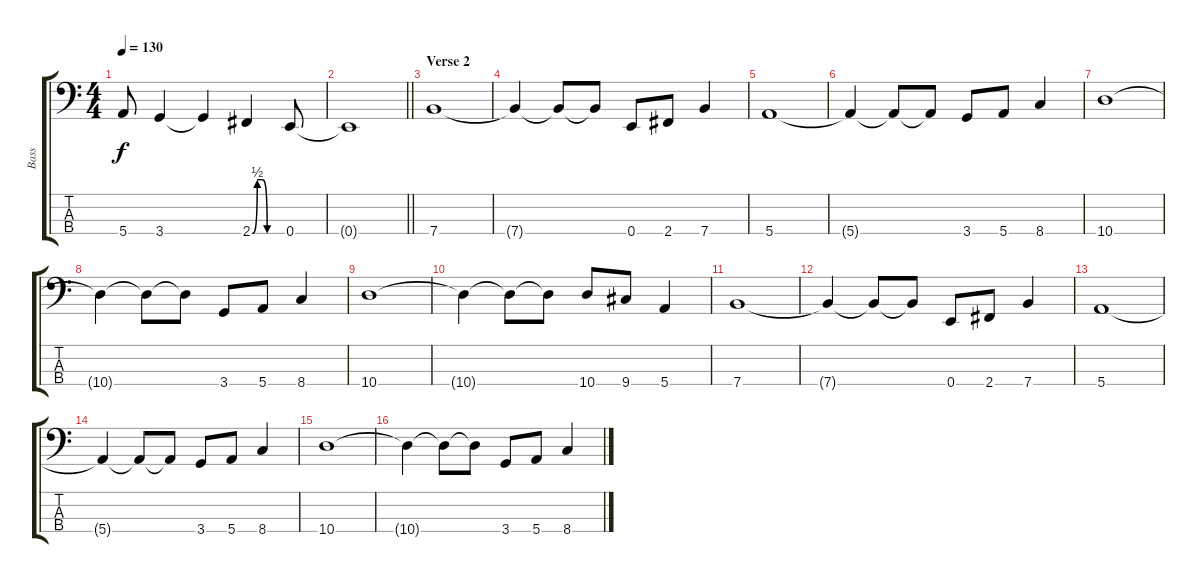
\track ("Bass" "Bass") {instrument electricbassfinger}
\staff {score tabs}
\tuning (G2 D2 A1 E1) {hide}
\ts (4 4)
\tempo 130
\clef f4
\ks c
5.4.8{dy f} 3.4.4 3.4{t}.4 2.4{be (custom 0 0 10 2 20 2 30 0 60 0)}.4 0.4.8 |
\barLineRight lightlight
0.4{t}.1 |
\section ("" "Verse 2")
7.4.1 |
7.4{t}.4 7.4{t}.8 7.4{t}.8 0.4.8 2.4.8 7.4.4 |
5.4.1 |
5.4{t}.4 5.4{t}.8 5.4{t}.8 3.4.8 5.4.8 8.4.4 |
10.4.1 |
10.4{t}.4 10.4{t}.8 10.4{t}.8 3.4.8 5.4.8 8.4.4 |
10.4.1 |
10.4{t}.4 10.4{t}.8 10.4{t}.8 10.4.8 9.4.8 5.4.4 |
7.4.1 |
7.4{t}.4 7.4{t}.8 7.4{t}.8 0.4.8 2.4.8 7.4.4 |
5.4.1 |
5.4{t}.4 5.4{t}.8 5.4{t}.8 3.4.8 5.4.8 8.4.4 |
10.4.1 |
10.4{t}.4 10.4{t}.8 10.4{t}.8 3.4.8 5.4.8 8.4.4
